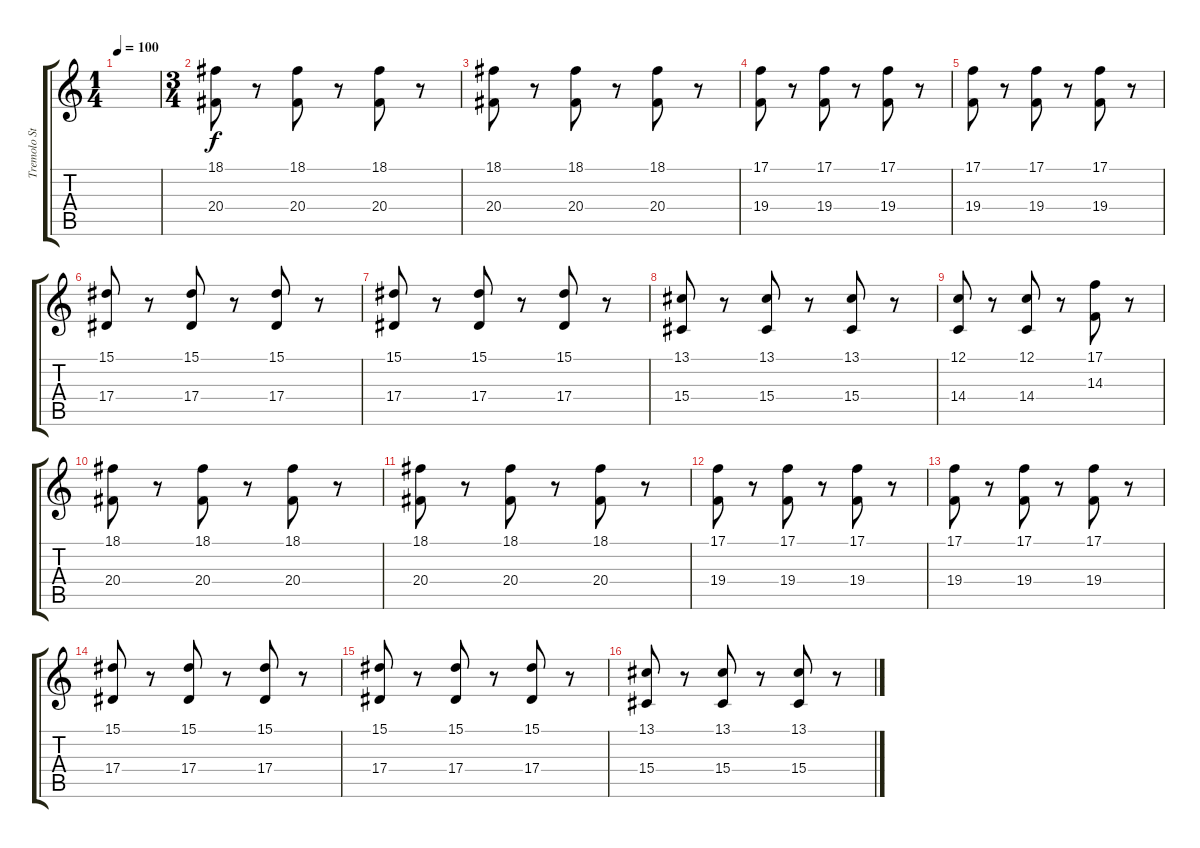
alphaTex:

\track ("Tremolo Strings" "Tremolo St") {instrument tremolostrings}
\staff {score tabs}
\tuning (C4 G3 Eb3 Bb2 F2 C2) {hide}
\ts (1 4)
\tempo 100
\clef g2
\ks c
|
\ts (3 4)
(18.1 20.4).8 r.8 (18.1 20.4).8 r.8 (18.1 20.4).8 r.8 |
(18.1 20.4).8 r.8 (18.1 20.4).8 r.8 (18.1 20.4).8 r.8 |
(17.1 19.4).8 r.8 (17.1 19.4).8 r.8 (17.1 19.4).8 r.8 |
(17.1 19.4).8 r.8 (17.1 19.4).8 r.8 (17.1 19.4).8 r.8 |
(15.1 17.4).8 r.8 (15.1 17.4).8 r.8 (15.1 17.4).8 r.8 |
(15.1 17.4).8 r.8 (15.1 17.4).8 r.8 (15.1 17.4).8 r.8 |
(13.1 15.4).8 r.8 (13.1 15.4).8 r.8 (13.1 15.4).8 r.8 |
(12.1 14.4).8 r.8 (12.1 14.4).8 r.8 (17.1 14.3).8 r.8 |
(18.1 20.4).8 r.8 (18.1 20.4).8 r.8 (18.1 20.4).8 r.8 |
(18.1 20.4).8 r.8 (18.1 20.4).8 r.8 (18.1 20.4).8 r.8 |
(17.1 19.4).8 r.8 (17.1 19.4).8 r.8 (17.1 19.4).8 r.8 |
(17.1 19.4).8 r.8 (17.1 19.4).8 r.8 (17.1 19.4).8 r.8 |
(15.1 17.4).8 r.8 (15.1 17.4).8 r.8 (15.1 17.4).8 r.8 |
(15.1 17.4).8 r.8 (15.1 17.4).8 r.8 (15.1 17.4).8 r.8 |
(13.1 15.4).8 r.8 (13.1 15.4).8 r.8 (13.1 15.4).8 r.8
